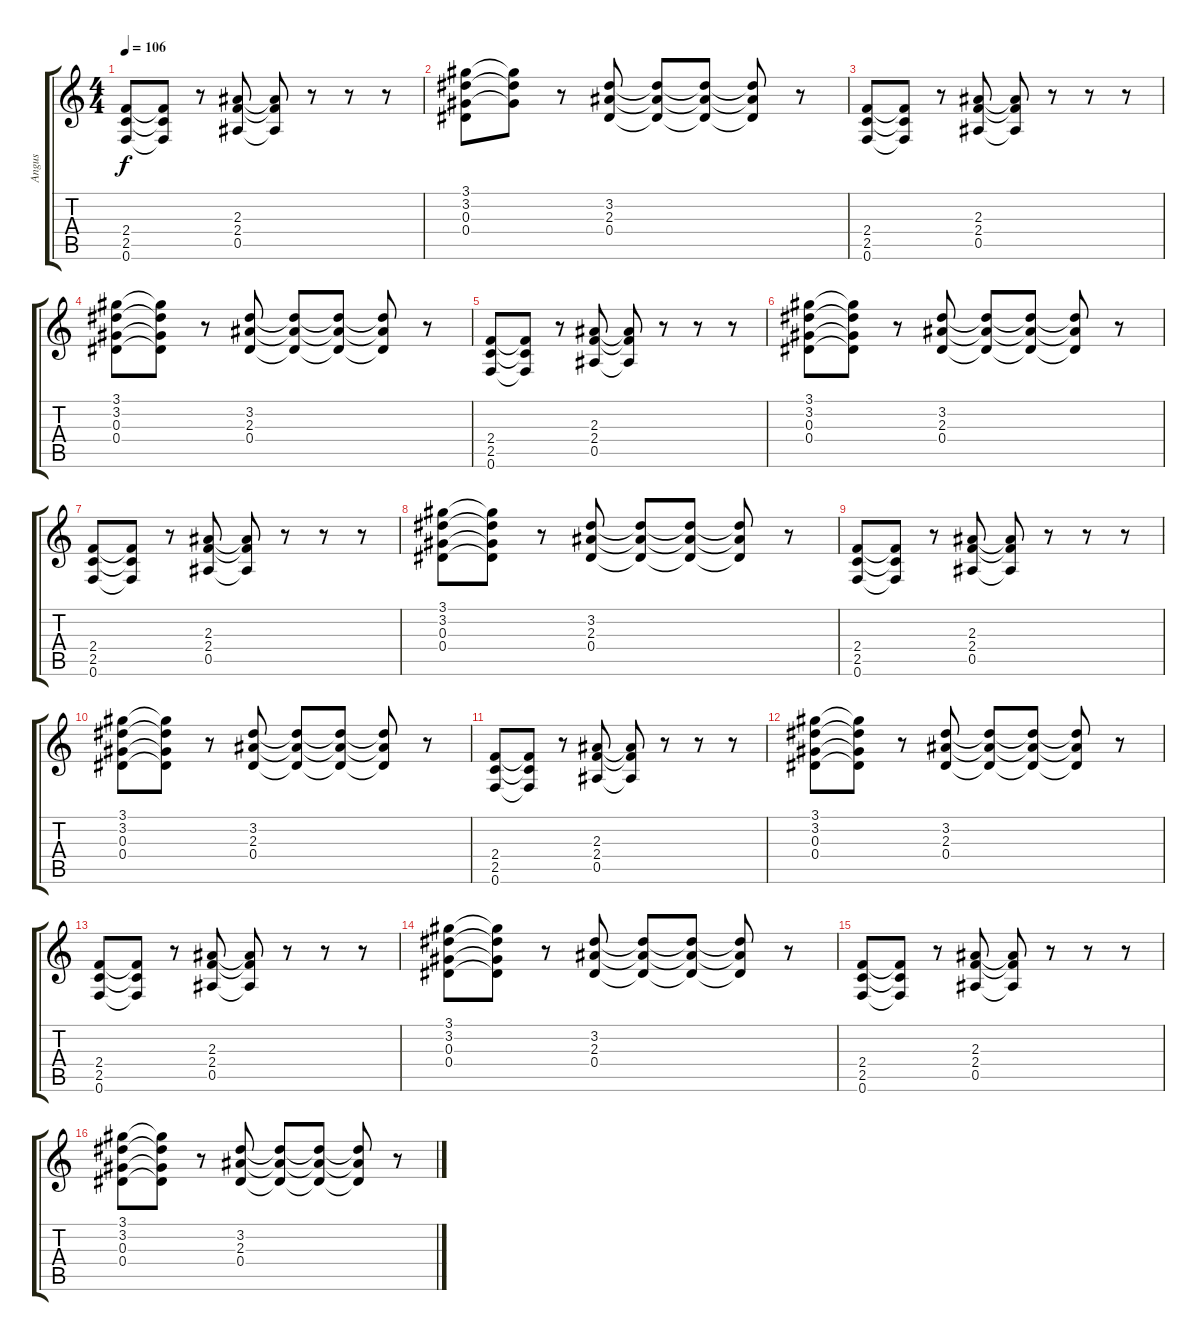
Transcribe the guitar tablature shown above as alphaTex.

\track ("Angus" "Angus") {instrument overdrivenguitar}
\staff {score tabs}
\tuning (F4 C4 Ab3 Eb3 Bb2 F2) {hide}
\ts (4 4)
\tempo 106
\clef g2
\ks c
(2.4 2.5 0.6).8{dy f} (2.4{t} 2.5{t} 0.6{t}).8 r.8 (2.3 2.4 0.5).8 (2.3{t} 2.4{t} 0.5{t}).8 r.8 r.8 r.8 |
(3.1 3.2 0.3 0.4).8 (3.1{t} 3.2{t} 0.3{t}).8 r.8 (3.2 2.3 0.4).8 (3.2{t} 2.3{t} 0.4{t}).8 (3.2{t} 2.3{t} 0.4{t}).8 (3.2{t} 2.3{t} 0.4{t}).8 r.8 |
(2.4 2.5 0.6).8 (2.4{t} 2.5{t} 0.6{t}).8 r.8 (2.3 2.4 0.5).8 (2.3{t} 2.4{t} 0.5{t}).8 r.8 r.8 r.8 |
(3.1 3.2 0.3 0.4).8 (3.1{t} 3.2{t} 0.3{t} 0.4{t}).8 r.8 (3.2 2.3 0.4).8 (3.2{t} 2.3{t} 0.4{t}).8 (3.2{t} 2.3{t} 0.4{t}).8 (3.2{t} 2.3{t} 0.4{t}).8 r.8 |
(2.4 2.5 0.6).8 (2.4{t} 2.5{t} 0.6{t}).8 r.8 (2.3 2.4 0.5).8 (2.3{t} 2.4{t} 0.5{t}).8 r.8 r.8 r.8 |
(3.1 3.2 0.3 0.4).8 (3.1{t} 3.2{t} 0.3{t} 0.4{t}).8 r.8 (3.2 2.3 0.4).8 (3.2{t} 2.3{t} 0.4{t}).8 (3.2{t} 2.3{t} 0.4{t}).8 (3.2{t} 2.3{t} 0.4{t}).8 r.8 |
(2.4 2.5 0.6).8 (2.4{t} 2.5{t} 0.6{t}).8 r.8 (2.3 2.4 0.5).8 (2.3{t} 2.4{t} 0.5{t}).8 r.8 r.8 r.8 |
(3.1 3.2 0.3 0.4).8 (3.1{t} 3.2{t} 0.3{t} 0.4{t}).8 r.8 (3.2 2.3 0.4).8 (3.2{t} 2.3{t} 0.4{t}).8 (3.2{t} 2.3{t} 0.4{t}).8 (3.2{t} 2.3{t} 0.4{t}).8 r.8 |
(2.4 2.5 0.6).8 (2.4{t} 2.5{t} 0.6{t}).8 r.8 (2.3 2.4 0.5).8 (2.3{t} 2.4{t} 0.5{t}).8 r.8 r.8 r.8 |
(3.1 3.2 0.3 0.4).8 (3.1{t} 3.2{t} 0.3{t} 0.4{t}).8 r.8 (3.2 2.3 0.4).8 (3.2{t} 2.3{t} 0.4{t}).8 (3.2{t} 2.3{t} 0.4{t}).8 (3.2{t} 2.3{t} 0.4{t}).8 r.8 |
(2.4 2.5 0.6).8 (2.4{t} 2.5{t} 0.6{t}).8 r.8 (2.3 2.4 0.5).8 (2.3{t} 2.4{t} 0.5{t}).8 r.8 r.8 r.8 |
(3.1 3.2 0.3 0.4).8 (3.1{t} 3.2{t} 0.3{t} 0.4{t}).8 r.8 (3.2 2.3 0.4).8 (3.2{t} 2.3{t} 0.4{t}).8 (3.2{t} 2.3{t} 0.4{t}).8 (3.2{t} 2.3{t} 0.4{t}).8 r.8 |
(2.4 2.5 0.6).8 (2.4{t} 2.5{t} 0.6{t}).8 r.8 (2.3 2.4 0.5).8 (2.3{t} 2.4{t} 0.5{t}).8 r.8 r.8 r.8 |
(3.1 3.2 0.3 0.4).8 (3.1{t} 3.2{t} 0.3{t} 0.4{t}).8 r.8 (3.2 2.3 0.4).8 (3.2{t} 2.3{t} 0.4{t}).8 (3.2{t} 2.3{t} 0.4{t}).8 (3.2{t} 2.3{t} 0.4{t}).8 r.8 |
(2.4 2.5 0.6).8 (2.4{t} 2.5{t} 0.6{t}).8 r.8 (2.3 2.4 0.5).8 (2.3{t} 2.4{t} 0.5{t}).8 r.8 r.8 r.8 |
(3.1 3.2 0.3 0.4).8 (3.1{t} 3.2{t} 0.3{t} 0.4{t}).8 r.8 (3.2 2.3 0.4).8 (3.2{t} 2.3{t} 0.4{t}).8 (3.2{t} 2.3{t} 0.4{t}).8 (3.2{t} 2.3{t} 0.4{t}).8 r.8
